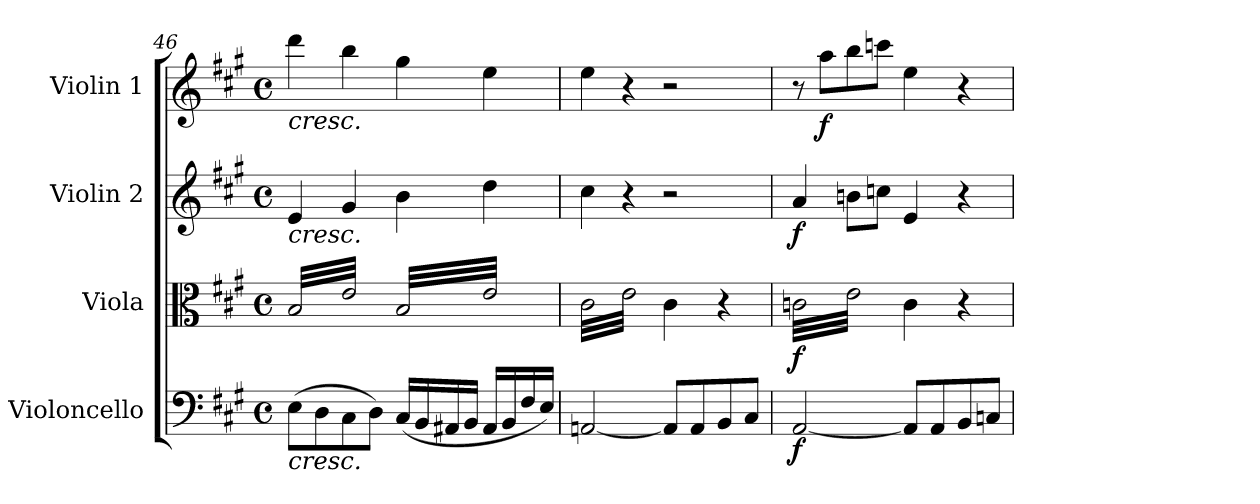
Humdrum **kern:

**kern	**dynam	**kern	**dynam	**kern	**dynam	**kern	**dynam
*part4	*part4	*part3	*part3	*part2	*part2	*part1	*part1
*staff4	*staff4	*staff3	*staff3	*staff2	*staff2	*staff1	*staff1
*I"Violoncello	*	*I"Viola	*	*I"Violin 2	*	*I"Violin 1	*
*I'Vc	*	*I'Vla	*	*I'Vln	*	*I'Vln	*
*clefF4	*	*clefC3	*	*clefG2	*	*clefG2	*
*k[f#c#g#]	*	*k[f#c#g#]	*	*k[f#c#g#]	*	*k[f#c#g#]	*
*M4/4	*	*M4/4	*	*M4/4	*	*M4/4	*
*met(c)	*	*met(c)	*	*met(c)	*	*met(c)	*
=46	=46	=46	=46	=46	=46	=46	=46
!	!	!	!	!	!	!LO:TX:b:i:t=cresc.	!
!	!	!	!	!LO:TX:b:i:t=cresc.	!	!	!
!	!	!LO:TX:b:i:t=cresc.	!	!	!	!	!
!LO:TX:b:i:t=cresc.	!	!	!	!	!	!	!
*	*	*tremolo	*	*	*	*	*
(8E\L	.	(32B/LLL	.	4e/	.	4ddd\	.
.	.	32e/)	.	.	.	.	.
.	.	32B/	.	.	.	.	.
.	.	32e/)	.	.	.	.	.
8D\	.	32B/	.	.	.	.	.
.	.	32e/)	.	.	.	.	.
.	.	32B/	.	.	.	.	.
.	.	32e/)	.	.	.	.	.
8C#\	.	32B/	.	4g#/	.	4bb\	.
.	.	32e/)	.	.	.	.	.
.	.	32B/	.	.	.	.	.
.	.	32e/)	.	.	.	.	.
8D\J)	.	32B/	.	.	.	.	.
.	.	32e/)	.	.	.	.	.
.	.	32B/	.	.	.	.	.
.	.	32e/)JJJ	.	.	.	.	.
(16C#/LL	.	(32B/LLL	.	4b\	.	4gg#\	.
.	.	32e/)	.	.	.	.	.
16BB/	.	32B/	.	.	.	.	.
.	.	32e/)	.	.	.	.	.
16AA#X/	.	32B/	.	.	.	.	.
.	.	32e/)	.	.	.	.	.
16BB/JJ	.	32B/	.	.	.	.	.
.	.	32e/)	.	.	.	.	.
16AA#/LL	.	32B/	.	4dd\	.	4ee\	.
.	.	32e/)	.	.	.	.	.
16BB/	.	32B/	.	.	.	.	.
.	.	32e/)	.	.	.	.	.
16F#/	.	32B/	.	.	.	.	.
.	.	32e/)	.	.	.	.	.
16E/JJ)	.	32B/	.	.	.	.	.
.	.	32e/)JJJ	.	.	.	.	.
!!LO:LB:g=z
=47	=47	=47	=47	=47	=47	=47	=47
[2AAn/	.	(32c#\LLL	.	4cc#\	.	4ee\	.
.	.	32e\)	.	.	.	.	.
.	.	32c#\	.	.	.	.	.
.	.	32e\)	.	.	.	.	.
.	.	32c#\	.	.	.	.	.
.	.	32e\)	.	.	.	.	.
.	.	32c#\	.	.	.	.	.
.	.	32e\)	.	.	.	.	.
.	.	32c#\	.	4r	.	4r	.
.	.	32e\)	.	.	.	.	.
.	.	32c#\	.	.	.	.	.
.	.	32e\)	.	.	.	.	.
.	.	32c#\	.	.	.	.	.
.	.	32e\)	.	.	.	.	.
.	.	32c#\	.	.	.	.	.
.	.	32e\)JJJ	.	.	.	.	.
*	*	*Xtremolo	*	*	*	*	*
8AA/L]	.	4c#\	.	2r	.	2r	.
.	.	.	.	.	.	.	.
.	.	.	.	.	.	.	.
.	.	.	.	.	.	.	.
8AA/	.	.	.	.	.	.	.
.	.	.	.	.	.	.	.
.	.	.	.	.	.	.	.
.	.	.	.	.	.	.	.
8BB/	.	4r	.	.	.	.	.
8C#/J	.	.	.	.	.	.	.
=48	=48	=48	=48	=48	=48	=48	=48
!	!LO:DY:b	!	!LO:DY:b	!	!LO:DY:b	!	!
*	*	*tremolo	*	*	*	*	*
[2AA/	f	(32cn\LLL	f	4a/	f	8r	.
.	.	32e\)	.	.	.	.	.
.	.	32cn\	.	.	.	.	.
.	.	32e\)	.	.	.	.	.
!	!	!	!	!	!	!	!LO:DY:b
.	.	32cn\	.	.	.	8aa\L	f
.	.	32e\)	.	.	.	.	.
.	.	32cn\	.	.	.	.	.
.	.	32e\)	.	.	.	.	.
.	.	32cn\	.	8bn\L	.	8bb\	.
.	.	32e\)	.	.	.	.	.
.	.	32cn\	.	.	.	.	.
.	.	32e\)	.	.	.	.	.
.	.	32cn\	.	8ccn\J	.	8cccn\J	.
.	.	32e\)	.	.	.	.	.
.	.	32cn\	.	.	.	.	.
.	.	32e\)JJJ	.	.	.	.	.
*	*	*Xtremolo	*	*	*	*	*
8AA/L]	.	4c\	.	4e/	.	4ee\	.
.	.	.	.	.	.	.	.
.	.	.	.	.	.	.	.
.	.	.	.	.	.	.	.
8AA/	.	.	.	.	.	.	.
.	.	.	.	.	.	.	.
.	.	.	.	.	.	.	.
.	.	.	.	.	.	.	.
8BB/	.	4r	.	4r	.	4r	.
8Cn/J	.	.	.	.	.	.	.
=	=	=	=	=	=	=	=
*-	*-	*-	*-	*-	*-	*-	*-
